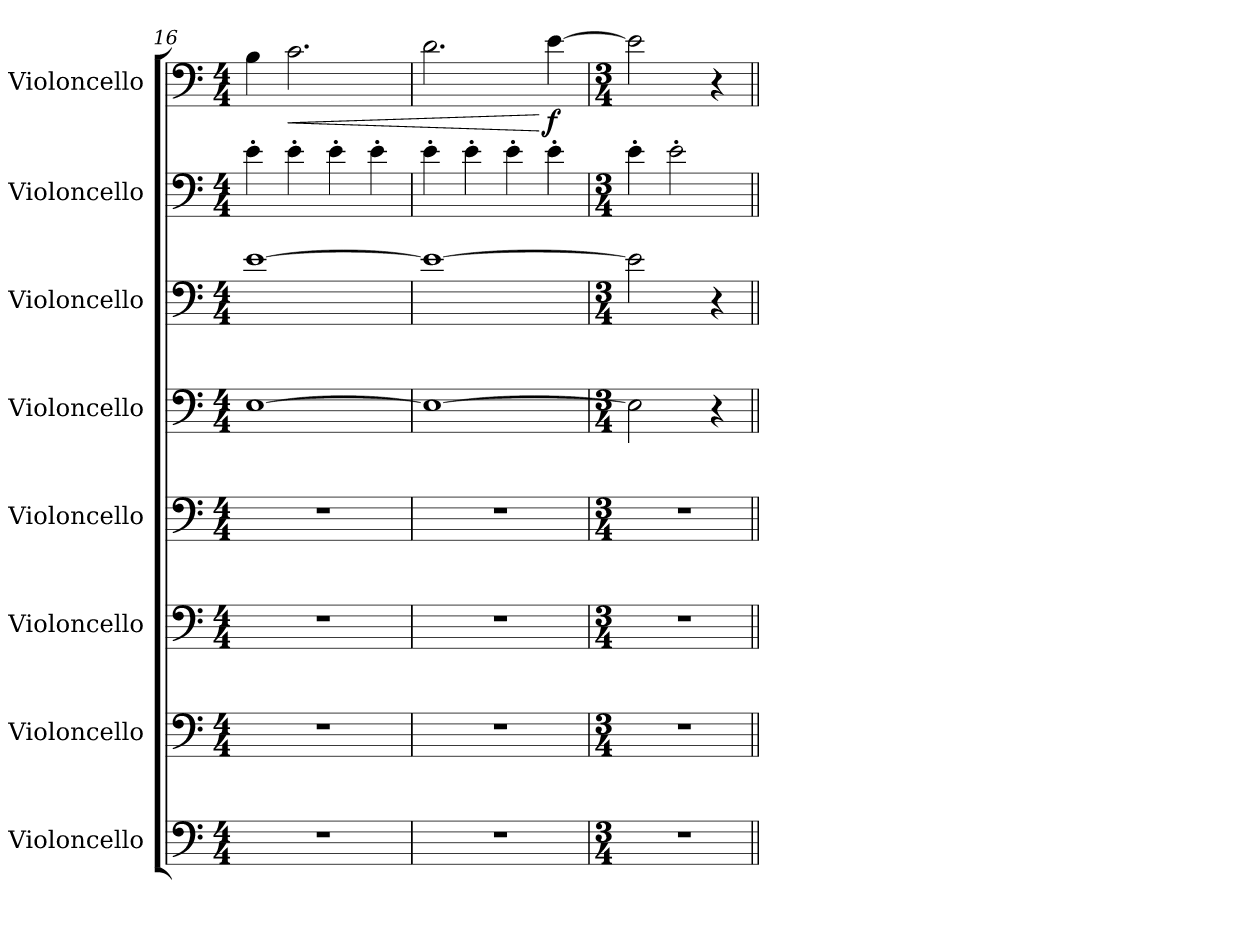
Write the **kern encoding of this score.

**kern	**kern	**kern	**kern	**kern	**kern	**kern	**kern	**dynam
*part8	*part7	*part6	*part5	*part4	*part3	*part2	*part1	*part1
*staff8	*staff7	*staff6	*staff5	*staff4	*staff3	*staff2	*staff1	*staff1
*I"Violoncello	*I"Violoncello	*I"Violoncello	*I"Violoncello	*I"Violoncello	*I"Violoncello	*I"Violoncello	*I"Violoncello	*
*I'Vc.	*I'Vc.	*I'Vc.	*I'Vc.	*I'Vc.	*I'Vc.	*I'Vc.	*I'Vc.	*
*clefF4	*clefF4	*clefF4	*clefF4	*clefF4	*clefF4	*clefF4	*clefF4	*
*k[]	*k[]	*k[]	*k[]	*k[]	*k[]	*k[]	*k[]	*
*M4/4	*M4/4	*M4/4	*M4/4	*M4/4	*M4/4	*M4/4	*M4/4	*
=16	=16	=16	=16	=16	=16	=16	=16	=16
1r	1r	1r	1r	[1E	[1e	4e'\	4B\	.
!	!	!	!	!	!	!	!	!LO:HP:b
.	.	.	.	.	.	4e'\	2.c\	<
.	.	.	.	.	.	4e'\	.	.
.	.	.	.	.	.	4e'\	.	.
=17	=17	=17	=17	=17	=17	=17	=17	=17
1r	1r	1r	1r	1E_	1e_	4e'\	2.d\	.
.	.	.	.	.	.	4e'\	.	.
.	.	.	.	.	.	4e'\	.	.
!	!	!	!	!	!	!	!	!LO:DY:n=1:b
.	.	.	.	.	.	4e'\	[4e\	[ f
=18	=18	=18	=18	=18	=18	=18	=18	=18
*M3/4	*M3/4	*M3/4	*M3/4	*M3/4	*M3/4	*M3/4	*M3/4	*
2.r	2.r	2.r	2.r	2E\]	2e\]	4e'\	2e\]	.
.	.	.	.	.	.	2e'\	.	.
.	.	.	.	4r	4r	.	4r	.
=||	=||	=||	=||	=||	=||	=||	=||	=||
*-	*-	*-	*-	*-	*-	*-	*-	*-
